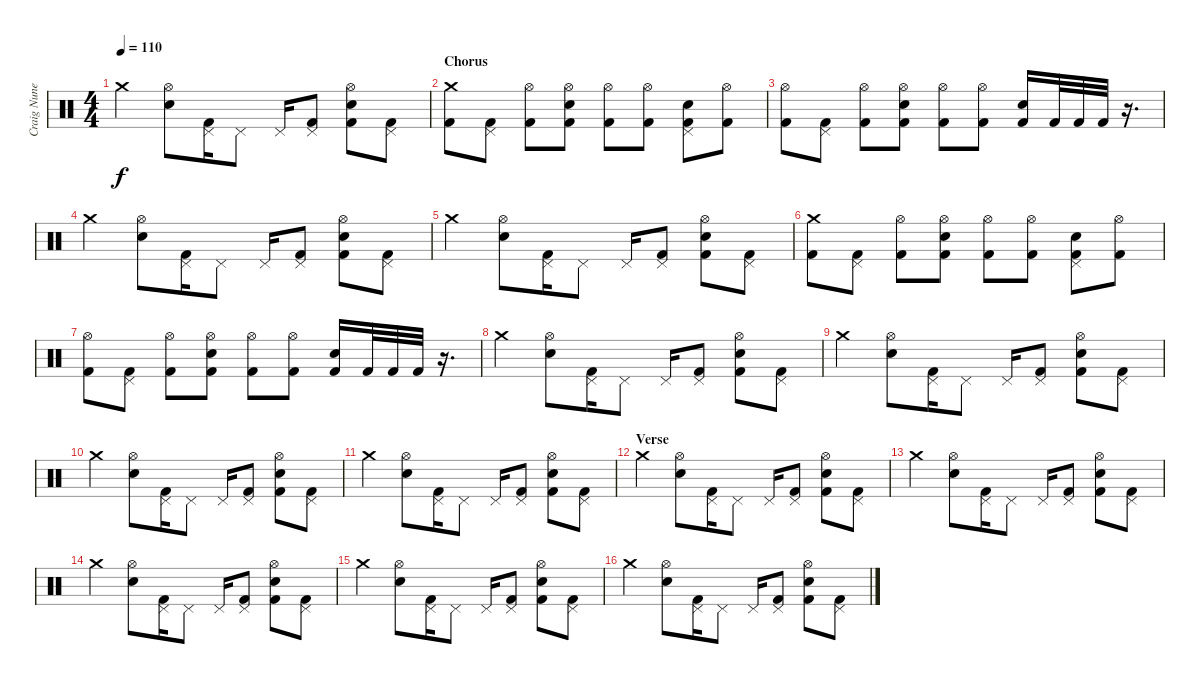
\track ("Craig Nunenmacher" "Craig Nune") {instrument percussion}
\staff {score}
\articulation defaults
\ts (4 4)
\tempo 110
\clef neutral
\ks c "Crash medium (hit)".4{dy f}
("Hi-Hat (open)" "Snare (hit) 2").8 ("Pedal Hi-Hat (hit)" "Kick (hit) 2").16 "Pedal Hi-Hat (hit)".8 "Pedal Hi-Hat (hit)".16 ("Pedal Hi-Hat (hit)" "Kick (hit) 2").8 ("Hi-Hat (open)" "Snare (hit) 2" "Kick (hit) 2").8 ("Pedal Hi-Hat (hit)" "Kick (hit) 2").8 |
\section ("" "Chorus")
("Crash medium (hit)" "Kick (hit) 2").8 ("Pedal Hi-Hat (hit)" "Kick (hit) 2").8 ("Hi-Hat (open)" "Kick (hit) 2").8 ("Hi-Hat (open)" "Snare (hit) 2" "Kick (hit) 2").8 ("Hi-Hat (open)" "Kick (hit) 2").8 ("Hi-Hat (open)" "Kick (hit) 2").8 ("Pedal Hi-Hat (hit)" "Snare (hit) 2" "Kick (hit) 2").8 ("Hi-Hat (open)" "Kick (hit) 2").8 |
("Hi-Hat (open)" "Kick (hit) 2").8 ("Pedal Hi-Hat (hit)" "Kick (hit) 2").8 ("Hi-Hat (open)" "Kick (hit) 2").8 ("Hi-Hat (open)" "Snare (hit) 2" "Kick (hit) 2").8 ("Hi-Hat (open)" "Kick (hit) 2").8 ("Hi-Hat (open)" "Kick (hit) 2").8 ("Snare (hit) 2" "Kick (hit) 2").16 "Kick (hit) 2".32 "Kick (hit) 2".32 "Kick (hit) 2".32 r.16{d} |
"Crash medium (hit)".4 ("Hi-Hat (open)" "Snare (hit) 2").8 ("Pedal Hi-Hat (hit)" "Kick (hit) 2").16 "Pedal Hi-Hat (hit)".8 "Pedal Hi-Hat (hit)".16 ("Pedal Hi-Hat (hit)" "Kick (hit) 2").8 ("Hi-Hat (open)" "Snare (hit) 2" "Kick (hit) 2").8 ("Pedal Hi-Hat (hit)" "Kick (hit) 2").8 |
"Crash medium (hit)".4 ("Hi-Hat (open)" "Snare (hit) 2").8 ("Pedal Hi-Hat (hit)" "Kick (hit) 2").16 "Pedal Hi-Hat (hit)".8 "Pedal Hi-Hat (hit)".16 ("Pedal Hi-Hat (hit)" "Kick (hit) 2").8 ("Hi-Hat (open)" "Snare (hit) 2" "Kick (hit) 2").8 ("Pedal Hi-Hat (hit)" "Kick (hit) 2").8 |
("Crash medium (hit)" "Kick (hit) 2").8 ("Pedal Hi-Hat (hit)" "Kick (hit) 2").8 ("Hi-Hat (open)" "Kick (hit) 2").8 ("Hi-Hat (open)" "Snare (hit) 2" "Kick (hit) 2").8 ("Hi-Hat (open)" "Kick (hit) 2").8 ("Hi-Hat (open)" "Kick (hit) 2").8 ("Pedal Hi-Hat (hit)" "Snare (hit) 2" "Kick (hit) 2").8 ("Hi-Hat (open)" "Kick (hit) 2").8 |
("Hi-Hat (open)" "Kick (hit) 2").8 ("Pedal Hi-Hat (hit)" "Kick (hit) 2").8 ("Hi-Hat (open)" "Kick (hit) 2").8 ("Hi-Hat (open)" "Snare (hit) 2" "Kick (hit) 2").8 ("Hi-Hat (open)" "Kick (hit) 2").8 ("Hi-Hat (open)" "Kick (hit) 2").8 ("Snare (hit) 2" "Kick (hit) 2").16 "Kick (hit) 2".32 "Kick (hit) 2".32 "Kick (hit) 2".32 r.16{d} |
"Crash medium (hit)".4 ("Hi-Hat (open)" "Snare (hit) 2").8 ("Pedal Hi-Hat (hit)" "Kick (hit) 2").16 "Pedal Hi-Hat (hit)".8 "Pedal Hi-Hat (hit)".16 ("Pedal Hi-Hat (hit)" "Kick (hit) 2").8 ("Hi-Hat (open)" "Snare (hit) 2" "Kick (hit) 2").8 ("Pedal Hi-Hat (hit)" "Kick (hit) 2").8 |
"Crash medium (hit)".4 ("Hi-Hat (open)" "Snare (hit) 2").8 ("Pedal Hi-Hat (hit)" "Kick (hit) 2").16 "Pedal Hi-Hat (hit)".8 "Pedal Hi-Hat (hit)".16 ("Pedal Hi-Hat (hit)" "Kick (hit) 2").8 ("Hi-Hat (open)" "Snare (hit) 2" "Kick (hit) 2").8 ("Pedal Hi-Hat (hit)" "Kick (hit) 2").8 |
"Crash medium (hit)".4 ("Hi-Hat (open)" "Snare (hit) 2").8 ("Pedal Hi-Hat (hit)" "Kick (hit) 2").16 "Pedal Hi-Hat (hit)".8 "Pedal Hi-Hat (hit)".16 ("Pedal Hi-Hat (hit)" "Kick (hit) 2").8 ("Hi-Hat (open)" "Snare (hit) 2" "Kick (hit) 2").8 ("Pedal Hi-Hat (hit)" "Kick (hit) 2").8 |
"Crash medium (hit)".4 ("Hi-Hat (open)" "Snare (hit) 2").8 ("Pedal Hi-Hat (hit)" "Kick (hit) 2").16 "Pedal Hi-Hat (hit)".8 "Pedal Hi-Hat (hit)".16 ("Pedal Hi-Hat (hit)" "Kick (hit) 2").8 ("Hi-Hat (open)" "Snare (hit) 2" "Kick (hit) 2").8 ("Pedal Hi-Hat (hit)" "Kick (hit) 2").8 |
\section ("" "Verse")
"Crash medium (hit)".4 ("Hi-Hat (open)" "Snare (hit) 2").8 ("Pedal Hi-Hat (hit)" "Kick (hit) 2").16 "Pedal Hi-Hat (hit)".8 "Pedal Hi-Hat (hit)".16 ("Pedal Hi-Hat (hit)" "Kick (hit) 2").8 ("Hi-Hat (open)" "Snare (hit) 2" "Kick (hit) 2").8 ("Pedal Hi-Hat (hit)" "Kick (hit) 2").8 |
"Crash medium (hit)".4 ("Hi-Hat (open)" "Snare (hit) 2").8 ("Pedal Hi-Hat (hit)" "Kick (hit) 2").16 "Pedal Hi-Hat (hit)".8 "Pedal Hi-Hat (hit)".16 ("Pedal Hi-Hat (hit)" "Kick (hit) 2").8 ("Hi-Hat (open)" "Snare (hit) 2" "Kick (hit) 2").8 ("Pedal Hi-Hat (hit)" "Kick (hit) 2").8 |
"Crash medium (hit)".4 ("Hi-Hat (open)" "Snare (hit) 2").8 ("Pedal Hi-Hat (hit)" "Kick (hit) 2").16 "Pedal Hi-Hat (hit)".8 "Pedal Hi-Hat (hit)".16 ("Pedal Hi-Hat (hit)" "Kick (hit) 2").8 ("Hi-Hat (open)" "Snare (hit) 2" "Kick (hit) 2").8 ("Pedal Hi-Hat (hit)" "Kick (hit) 2").8 |
"Crash medium (hit)".4 ("Hi-Hat (open)" "Snare (hit) 2").8 ("Pedal Hi-Hat (hit)" "Kick (hit) 2").16 "Pedal Hi-Hat (hit)".8 "Pedal Hi-Hat (hit)".16 ("Pedal Hi-Hat (hit)" "Kick (hit) 2").8 ("Hi-Hat (open)" "Snare (hit) 2" "Kick (hit) 2").8 ("Pedal Hi-Hat (hit)" "Kick (hit) 2").8 |
"Crash medium (hit)".4 ("Hi-Hat (open)" "Snare (hit) 2").8 ("Pedal Hi-Hat (hit)" "Kick (hit) 2").16 "Pedal Hi-Hat (hit)".8 "Pedal Hi-Hat (hit)".16 ("Pedal Hi-Hat (hit)" "Kick (hit) 2").8 ("Hi-Hat (open)" "Snare (hit) 2" "Kick (hit) 2").8 ("Pedal Hi-Hat (hit)" "Kick (hit) 2").8
